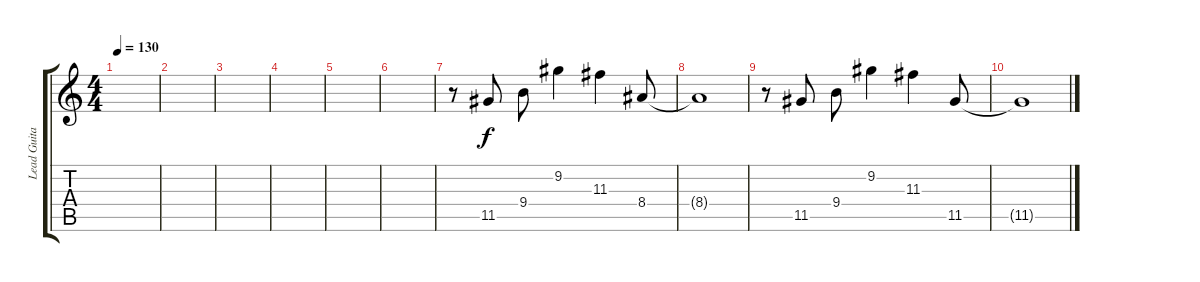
\track ("Lead Guitar" "Lead Guita") {instrument overdrivenguitar}
\staff {score tabs}
\tuning (E4 B3 G3 D3 A2 E2) {hide}
\ts (4 4)
\tempo 130
\clef g2
\ks c
|
|
|
|
|
|
r.8 11.5.8 9.4.8 9.2.4 11.3.4 8.4.8 |
8.4{t}.1 |
r.8 11.5.8 9.4.8 9.2.4 11.3.4 11.5.8 |
11.5{t}.1
